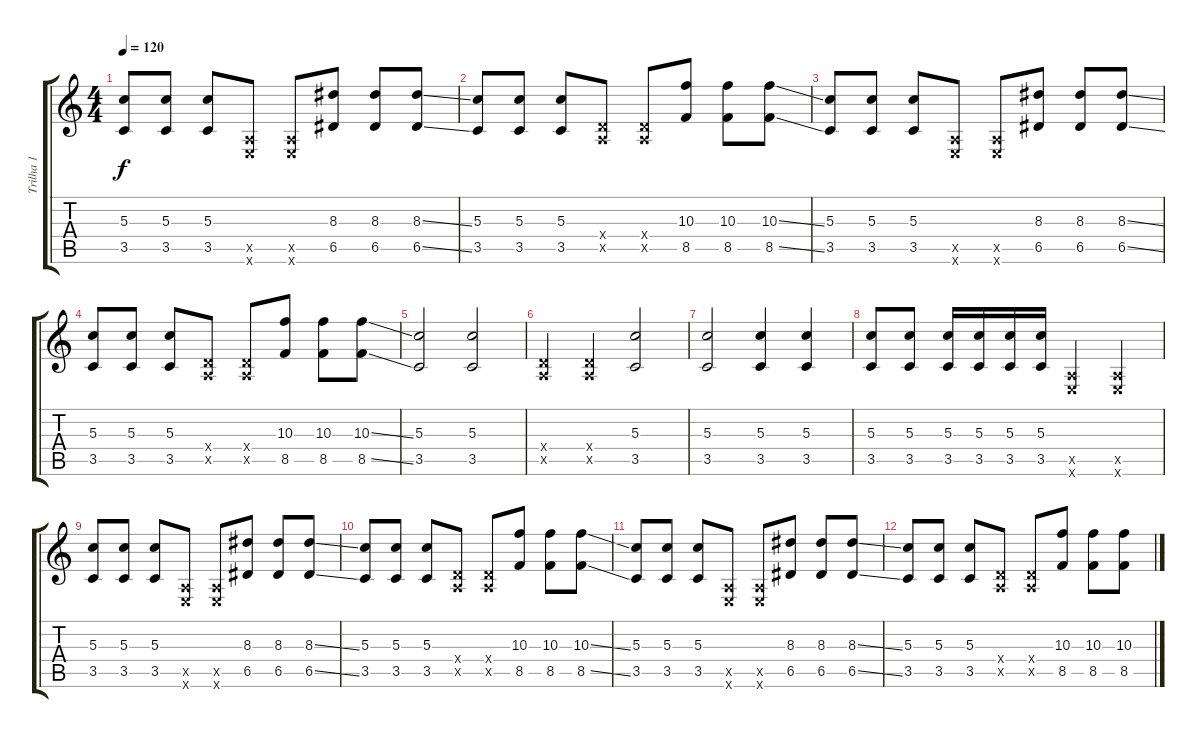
\track ("Trilha 1" "Trilha 1") {instrument overdrivenguitar}
\staff {score tabs}
\tuning (E4 B3 G3 D3 A2 E2) {hide}
\ts (4 4)
\tempo 120
\clef g2
\ks c
(5.3 3.5).8{dy f instrument overdrivenguitar} (5.3 3.5).8 (5.3 3.5).8 (0.5{x} 0.6{x}).8 (0.5{x} 0.6{x}).8 (8.3 6.5).8 (8.3 6.5).8 (8.3{ss} 6.5{ss}).8 |
(5.3 3.5).8 (5.3 3.5).8 (5.3 3.5).8 (0.4{x} 0.5{x}).8 (0.4{x} 0.5{x}).8 (10.3 8.5).8 (10.3 8.5).8 (10.3{ss} 8.5{ss}).8 |
(5.3 3.5).8 (5.3 3.5).8 (5.3 3.5).8 (0.5{x} 0.6{x}).8 (0.5{x} 0.6{x}).8 (8.3 6.5).8 (8.3 6.5).8 (8.3{ss} 6.5{ss}).8 |
(5.3 3.5).8 (5.3 3.5).8 (5.3 3.5).8 (0.4{x} 0.5{x}).8 (0.4{x} 0.5{x}).8 (10.3 8.5).8 (10.3 8.5).8 (10.3{ss} 8.5{ss}).8 |
(5.3 3.5).2 (5.3 3.5).2 |
(0.4{x} 0.5{x}).4 (0.4{x} 0.5{x}).4 (5.3 3.5).2 |
(5.3 3.5).2 (5.3 3.5).4 (5.3 3.5).4 |
(5.3 3.5).8 (5.3 3.5).8 (5.3 3.5).16 (5.3 3.5).16 (5.3 3.5).16 (5.3 3.5).16 (0.5{x} 0.6{x}).4 (0.5{x} 0.6{x}).4 |
(5.3 3.5).8 (5.3 3.5).8 (5.3 3.5).8 (0.5{x} 0.6{x}).8 (0.5{x} 0.6{x}).8 (8.3 6.5).8 (8.3 6.5).8 (8.3{ss} 6.5{ss}).8 |
(5.3 3.5).8 (5.3 3.5).8 (5.3 3.5).8 (0.4{x} 0.5{x}).8 (0.4{x} 0.5{x}).8 (10.3 8.5).8 (10.3 8.5).8 (10.3{ss} 8.5{ss}).8 |
(5.3 3.5).8 (5.3 3.5).8 (5.3 3.5).8 (0.5{x} 0.6{x}).8 (0.5{x} 0.6{x}).8 (8.3 6.5).8 (8.3 6.5).8 (8.3{ss} 6.5{ss}).8 |
(5.3 3.5).8 (5.3 3.5).8 (5.3 3.5).8 (0.4{x} 0.5{x}).8 (0.4{x} 0.5{x}).8 (10.3 8.5).8 (10.3 8.5).8 (10.3 8.5).8
